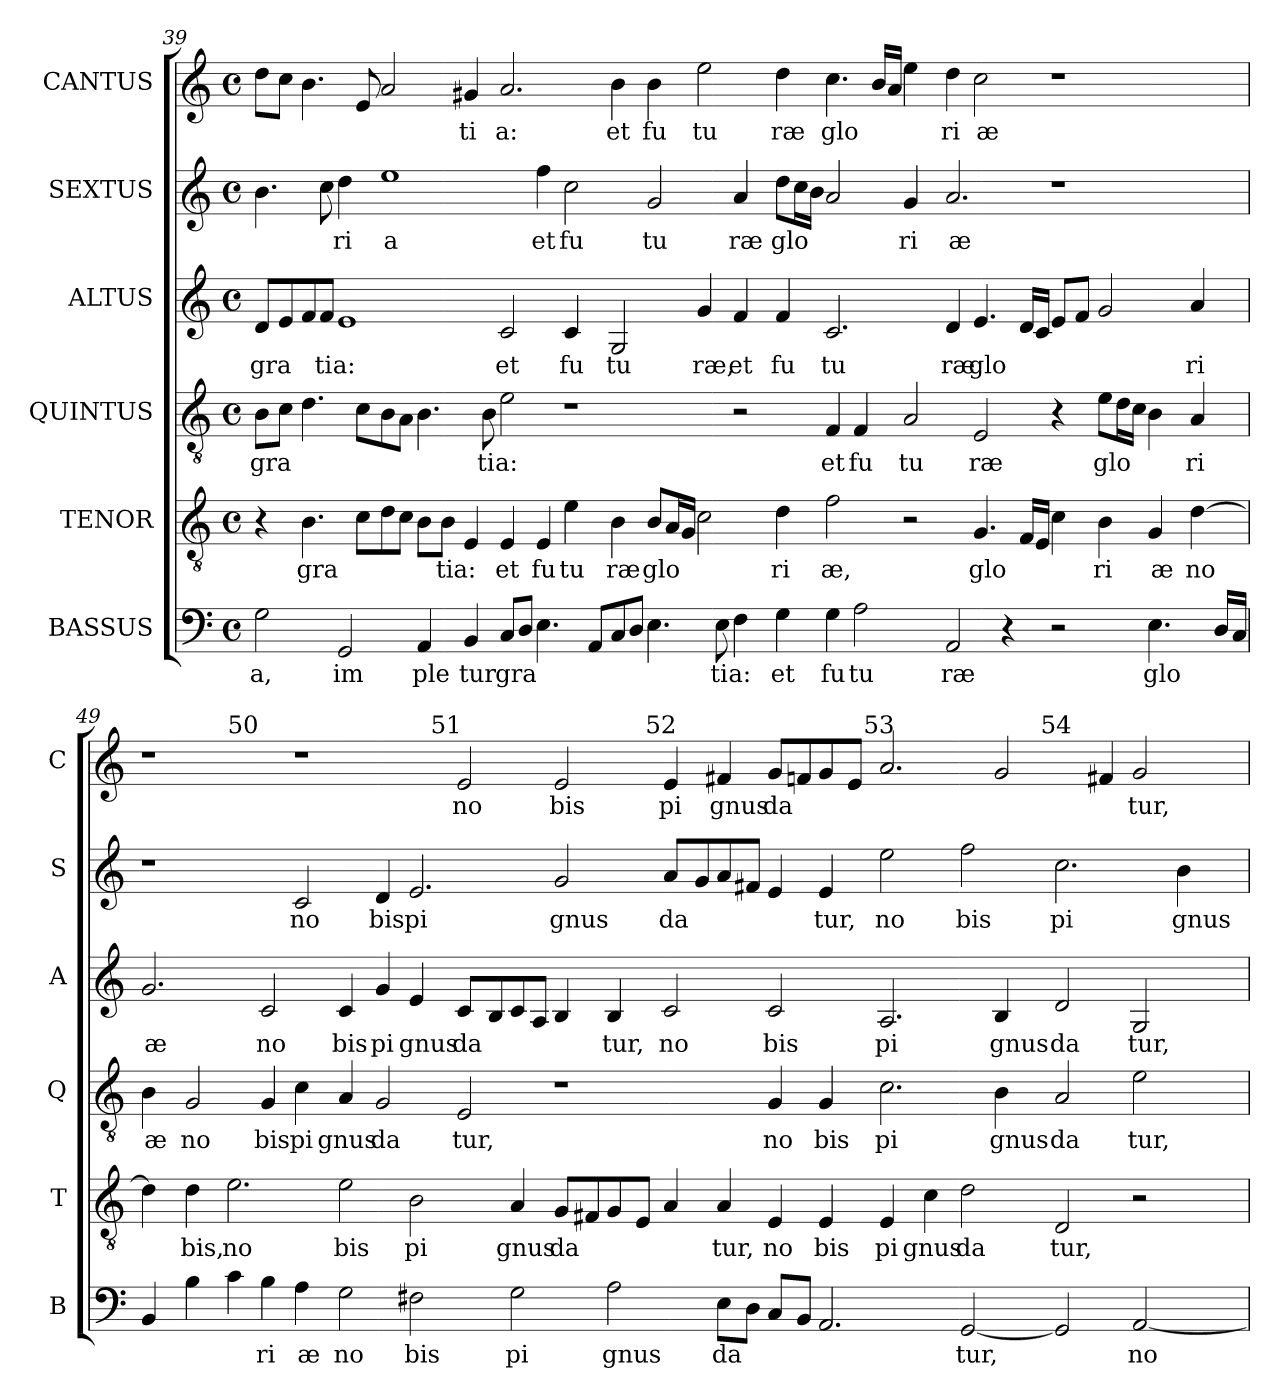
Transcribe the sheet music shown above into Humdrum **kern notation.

**kern	**text	**kern	**text	**kern	**text	**kern	**text	**kern	**text	**kern	**text
*part6	*part6	*part5	*part5	*part4	*part4	*part3	*part3	*part2	*part2	*part1	*part1
*staff6	*staff6	*staff5	*staff5	*staff4	*staff4	*staff3	*staff3	*staff2	*staff2	*staff1	*staff1
*I"BASSUS	*	*I"TENOR	*	*I"QUINTUS	*	*I"ALTUS	*	*I"SEXTUS	*	*I"CANTUS	*
*I'B	*	*I'T	*	*I'Q	*	*I'A	*	*I'S	*	*I'C	*
!!LO:PB:g=z
*clefF4	*	*clefGv2	*	*clefGv2	*	*clefG2	*	*clefG2	*	*clefG2	*
*M4/4	*	*M4/4	*	*M4/4	*	*M4/4	*	*M4/4	*	*M4/4	*
*met(c)	*	*met(c)	*	*met(c)	*	*met(c)	*	*met(c)	*	*met(c)	*
=39	=39	=39	=39	=39	=39	=39	=39	=39	=39	=39	=39
!	!LO:LY:b:cj	!	!	!	!LO:LY:b	!	!LO:LY:b	!	!	!	!
*	*	*	*	*	*	*	*	*^	*	*^	*
2G\	-a,	4r	.	8B\L	gra	8d/L	gra	4.b\	8ryy	.	8dd\L	32.ryy	.
.	.	.	.	.	.	.	.	.	.	.	.	1ryy	.
.	.	.	.	8c\J	.	8e/	.	.	32ryy	.	8cc\J	.	.
.	.	.	.	.	.	.	.	.	1ryy	.	.	.	.
!	!	!	!LO:LY:b	!	!	!	!	!	!	!	!	!	!
.	.	4.B\	gra	4.d\	.	8f/	.	.	.	.	4.b\	.	.
!	!	!	!	!	!	!	!LO:LY:b:cj	!	!	!	!	!	!
.	.	.	.	.	.	8f/J	ti	8cc\	.	.	.	.	.
!	!LO:LY:b:cj	!	!	!	!	!	!LO:LY:b:cj	!	!	!LO:LY:b:cj	!	!	!
2GG/	im	.	.	.	.	1e	a:	4dd\	.	ri	.	.	.
.	.	8c\L	.	8c\L	.	.	.	.	.	.	8e/	.	.
!	!	!	!	!	!	!	!	!	!	!LO:LY:b:cj	!	!	!
.	.	8d\	.	8B\	.	.	.	1ee	.	a	2a/	.	.
.	.	8c\J	.	8A\J	.	.	.	.	.	.	.	.	.
!	!LO:LY:b:cj	!	!	!	!	!	!	!	!	!	!	!	!
4AA/	ple	8B\L	.	4.B\	.	.	.	.	.	.	.	.	.
.	.	.	.	.	.	.	.	.	.	.	.	1ryy	.
!	!	!	!LO:LY:b	!	!	!	!	!	!	!	!	!	!
.	.	8B\J	tia:	.	.	.	.	.	.	.	.	.	.
.	.	.	.	.	.	.	.	.	1ryy	.	.	.	.
!	!LO:LY:b:cj	!	!	!	!	!	!	!	!	!	!	!	!LO:LY:b:cj
4BB/	tur	4E/	.	.	.	.	.	.	.	.	4g#X/	.	ti
!	!	!	!	!	!LO:LY:b:cj	!	!	!	!	!	!	!	!
.	.	.	.	8B\	ti	.	.	.	.	.	.	.	.
!	!LO:LY:b	!	!LO:LY:b:cj	!	!LO:LY:b:cj	!	!LO:LY:b:cj	!	!	!	!	!	!LO:LY:b:cj
8C/L	gra	4E/	et	2e\	a:	2c/	et	.	.	.	2.a/	.	a:
8D/J	.	.	.	.	.	.	.	.	.	.	.	.	.
!	!	!	!LO:LY:b:cj	!	!	!	!	!	!	!LO:LY:b:cj	!	!	!
4.E\	.	4E/	fu	.	.	.	.	4ff\	.	et	.	.	.
!	!	!	!LO:LY:b:cj	!	!	!	!LO:LY:b:cj	!	!	!LO:LY:b:cj	!	!	!
.	.	4e\	tu	1r	.	4c/	fu	2cc\	.	fu	.	.	.
.	.	.	.	.	.	.	.	.	.	.	.	1ryy	.
8AA/L	.	.	.	.	.	.	.	.	.	.	.	.	.
.	.	.	.	.	.	.	.	.	1ryy	.	.	.	.
!	!	!	!LO:LY:b:cj	!	!	!	!LO:LY:b:cj	!	!	!	!	!	!LO:LY:b:cj
8C/	.	4B\	ræ	.	.	2G/	tu	.	.	.	4b\	.	et
8D/J	.	.	.	.	.	.	.	.	.	.	.	.	.
!	!	!	!LO:LY:b	!	!	!	!	!	!	!LO:LY:b:cj	!	!	!LO:LY:b:cj
4.E\	.	8B/L	glo	.	.	.	.	2g/	.	tu	4b\	.	fu
.	.	16A/	.	.	.	.	.	.	.	.	.	.	.
.	.	16G/J	.	.	.	.	.	.	.	.	.	.	.
!	!	!	!	!	!	!	!LO:LY:b:cj	!	!	!	!	!	!LO:LY:b:cj
.	.	2c\	.	.	.	4g/	ræ,	.	.	.	2ee\	.	tu
!	!LO:LY:b:cj	!	!	!	!	!	!	!	!	!	!	!	!
8E\	ti	.	.	.	.	.	.	.	.	.	.	.	.
!	!LO:LY:b:cj	!	!	!	!	!	!LO:LY:b:cj	!	!	!LO:LY:b:cj	!	!	!
4F\	a:	.	.	2r	.	4f/	et	4a/	.	ræ	.	.	.
.	.	.	.	.	.	.	.	.	.	.	.	1ryy	.
.	.	.	.	.	.	.	.	.	1ryy	.	.	.	.
!	!LO:LY:b:cj	!	!LO:LY:b:cj	!	!	!	!LO:LY:b:cj	!	!	!LO:LY:b	!	!	!LO:LY:b:cj
4G\	et	4d\	ri	.	.	4f/	fu	8dd\L	.	glo	4dd\	.	ræ
.	.	.	.	.	.	.	.	16cc\	.	.	.	.	.
.	.	.	.	.	.	.	.	16b\J	.	.	.	.	.
!	!LO:LY:b:cj	!	!LO:LY:b:cj	!	!LO:LY:b:cj	!	!LO:LY:b:cj	!	!	!	!	!	!LO:LY:b
4G\	fu	2f\	æ,	4F/	et	2.c/	tu	2a/	.	.	4.cc\	.	glo
!	!LO:LY:b:cj	!	!	!	!LO:LY:b:cj	!	!	!	!	!	!	!	!
2A\	tu	.	.	4F/	fu	.	.	.	.	.	.	.	.
.	.	.	.	.	.	.	.	.	.	.	16b/L	.	.
.	.	.	.	.	.	.	.	.	.	.	16a/J	.	.
!	!	!	!	!	!LO:LY:b:cj	!	!	!	!	!LO:LY:b:cj	!	!	!
.	.	2r	.	2A/	tu	.	.	4g/	.	ri	4ee\	.	.
.	.	.	.	.	.	.	.	.	.	.	.	1ryy	.
.	.	.	.	.	.	.	.	.	1ryy	.	.	.	.
!	!LO:LY:b:cj	!	!	!	!	!	!LO:LY:b:cj	!	!	!LO:LY:b:cj	!	!	!LO:LY:b:cj
2AA/	ræ	.	.	.	.	4d/	ræ	2.a/	.	æ	4dd\	.	ri
!	!	!	!LO:LY:b	!	!LO:LY:b:cj	!	!LO:LY:b	!	!	!	!	!	!LO:LY:b:cj
.	.	4.G/	glo	2E/	ræ	4.e/	glo	.	.	.	2cc\	.	æ
4r	.	.	.	.	.	.	.	.	.	.	.	.	.
.	.	16F/L	.	.	.	16d/L	.	.	.	.	.	.	.
.	.	16E/J	.	.	.	16c/J	.	.	.	.	.	.	.
2r	.	4c\	.	4r	.	8e/L	.	1r	.	.	1r	.	.
.	.	.	.	.	.	.	.	.	.	.	.	2ryy	.
.	.	.	.	.	.	8f/J	.	.	.	.	.	.	.
.	.	.	.	.	.	.	.	.	2ryy	.	.	.	.
!	!	!	!LO:LY:b:cj	!	!LO:LY:b	!	!	!	!	!	!	!	!
.	.	4B\	ri	8e\L	glo	2g/	.	.	.	.	.	.	.
.	.	.	.	16d\	.	.	.	.	.	.	.	.	.
.	.	.	.	16c\J	.	.	.	.	.	.	.	.	.
!	!LO:LY:b	!	!LO:LY:b:cj	!	!	!	!	!	!	!	!	!	!
4.E\	glo	4G/	æ	4B\	.	.	.	.	.	.	.	.	.
.	.	.	.	.	.	.	.	.	.	.	.	4ryy	.
.	.	.	.	.	.	.	.	.	4ryy	.	.	.	.
!	!	!	!LO:LY:b:cj	!	!LO:LY:b:cj	!	!LO:LY:b:cj	!	!	!	!	!	!
.	.	[>4d\	no	4A/	ri	4a/	ri	.	.	.	.	.	.
.	.	.	.	.	.	.	.	.	.	.	.	8ryy	.
16D/L	.	.	.	.	.	.	.	.	.	.	.	.	.
.	.	.	.	.	.	.	.	.	16.ryy	.	.	.	.
.	.	.	.	.	.	.	.	.	.	.	.	16ryy	.
16C/J	.	.	.	.	.	.	.	.	.	.	.	.	.
.	.	.	.	.	.	.	.	.	.	.	.	64ryy	.
!!LO:LB:g=z
=49	=49	=49	=49	=49	=49	=49	=49	=49	=49	=49	=49	=49	=49
!	!	!	!	!	!LO:LY:b:cj	!	!LO:LY:b:cj	!	!	!	!	!	!
*^	*	*^	*	*	*	*	*	*	*	*	*^	*^	*
*	*	*	*	*	*	*	*	*	*	*	*	*	*	*	*^	*^	*
*	*	*	*	*	*	*	*	*	*	*v	*v	*	*	*	*	*	*	*	*
4BB/	32ryy	.	4d\]	64ryy	.	4B\	æ	2.g/	æ	1r	.	1r	2ryy	1ryy	1ryy	1ryy	1ryy	.
.	.	.	.	1ryy	.	.	.	.	.	.	.	.	.	.	.	.	.	.
.	1ryy	.	.	.	.	.	.	.	.	.	.	.	.	.	.	.	.	.
!	!	!	!	!	!LO:LY:b:cj	!	!LO:LY:b:cj	!	!	!	!	!	!	!	!	!	!	!
4B\	.	.	4d\	.	bis,	2G/	no	.	.	.	.	.	.	.	.	.	.	.
!	!	!	!	!	!	!	!	!	!	!	!	!	!LO:TX:a:t=50	!	!	!	!	!
!	!	!	!	!	!LO:LY:b:cj	!	!	!	!	!	!	!	!	!	!	!	!	!
4c\	.	.	2.e\	.	no	.	.	.	.	.	.	.	1ryy	.	.	.	.	.
!	!	!LO:LY:b:cj	!	!	!	!	!LO:LY:b:cj	!	!LO:LY:b:cj	!	!	!	!	!	!	!	!	!
4B\	.	ri	.	.	.	4G/	bis	2c/	no	.	.	.	.	.	.	.	.	.
!	!	!LO:LY:b:cj	!	!	!	!	!LO:LY:b:cj	!	!	!	!LO:LY:b:cj	!	!	!	!	!	!	!
4A\	.	æ	.	.	.	4c\	pi	.	.	2c/	no	1r	.	2ryy	1ryy	1ryy	1ryy	.
.	.	.	.	1ryy	.	.	.	.	.	.	.	.	.	.	.	.	.	.
.	1ryy	.	.	.	.	.	.	.	.	.	.	.	.	.	.	.	.	.
!	!	!LO:LY:b:cj	!	!	!LO:LY:b:cj	!	!LO:LY:b:cj	!	!LO:LY:b:cj	!	!	!	!	!	!	!	!	!
2G\	.	no	2e\	.	bis	4A/	gnus	4c/	bis	.	.	.	.	.	.	.	.	.
!	!	!	!	!	!	!	!LO:LY:b:cj	!	!LO:LY:b:cj	!	!LO:LY:b:cj	!	!	!	!	!	!	!
.	.	.	.	.	.	2G/	da	4g/	pi	4d/	bis	.	1ryy	4ryy	.	.	.	.
!	!	!LO:LY:b:cj	!	!	!LO:LY:b:cj	!	!	!	!LO:LY:b:cj	!	!LO:LY:b:cj	!	!	!	!	!	!	!
2F#X\	.	bis	2B\	.	pi	.	.	4e/	gnus	2.e/	pi	.	.	16ryy	.	.	.	.
.	.	.	.	.	.	.	.	.	.	.	.	.	.	64ryy	.	.	.	.
!	!	!	!	!	!	!	!	!	!	!	!	!	!	!LO:TX:a:t=51	!	!	!	!
.	.	.	.	.	.	.	.	.	.	.	.	.	.	1ryy	.	.	.	.
!	!	!	!	!	!	!	!LO:LY:b:cj	!	!LO:LY:b	!	!	!	!	!	!	!	!	!LO:LY:b:cj
.	.	.	.	.	.	2E/	tur,	8c/L	da	.	.	2e/	.	.	2ryy	1ryy	1ryy	no
.	.	.	.	1ryy	.	.	.	.	.	.	.	.	.	.	.	.	.	.
.	1ryy	.	.	.	.	.	.	.	.	.	.	.	.	.	.	.	.	.
.	.	.	.	.	.	.	.	8B/	.	.	.	.	.	.	.	.	.	.
!	!	!LO:LY:b:cj	!	!	!LO:LY:b:cj	!	!	!	!	!	!	!	!	!	!	!	!	!
2G\	.	pi	4A/	.	gnus	.	.	8c/	.	.	.	.	.	.	.	.	.	.
.	.	.	.	.	.	.	.	8A/J	.	.	.	.	.	.	.	.	.	.
!	!	!	!	!	!LO:LY:b	!	!	!	!	!	!LO:LY:b:cj	!	!	!	!	!	!	!LO:LY:b:cj
.	.	.	8G/L	.	da	1r	.	4B/	.	2g/	gnus	2e/	2%7ryy	.	4ryy	.	.	bis
.	.	.	8F#X/	.	.	.	.	.	.	.	.	.	.	.	.	.	.	.
!	!	!LO:LY:b:cj	!	!	!	!	!	!	!LO:LY:b:cj	!	!	!	!	!	!	!	!	!
2A\	.	gnus	8G/	.	.	.	.	4B/	tur,	.	.	.	.	.	8ryy	.	.	.
.	.	.	.	.	.	.	.	.	.	.	.	.	.	1ryy	.	.	.	.
.	.	.	8E/J	.	.	.	.	.	.	.	.	.	.	.	32ryy	.	.	.
!	!	!	!	!	!	!	!	!	!	!	!	!	!	!	!LO:TX:a:t=52	!	!	!
.	.	.	.	.	.	.	.	.	.	.	.	.	.	.	1ryy	.	.	.
!	!	!	!	!	!	!	!	!	!LO:LY:b:cj	!	!LO:LY:b	!	!	!	!	!	!	!LO:LY:b:cj
.	.	.	4A/	.	.	.	.	2c/	no	8a/L	da	4e/	.	.	.	2ryy	1ryy	pi
.	.	.	.	1ryy	.	.	.	.	.	.	.	.	.	.	.	.	.	.
.	1ryy	.	.	.	.	.	.	.	.	.	.	.	.	.	.	.	.	.
.	.	.	.	.	.	.	.	.	.	8g/	.	.	.	.	.	.	.	.
!	!	!LO:LY:b	!	!	!LO:LY:b:cj	!	!	!	!	!	!	!	!	!	!	!	!	!LO:LY:b:cj
8E\L	.	da	4A/	.	tur,	.	.	.	.	8a/	.	4f#X/	.	.	.	.	.	gnus
8D\J	.	.	.	.	.	.	.	.	.	8f#X/J	.	.	.	.	.	.	.	.
!	!	!	!	!	!LO:LY:b:cj	!	!LO:LY:b:cj	!	!LO:LY:b:cj	!	!	!	!	!	!	!	!	!LO:LY:b
8C/L	.	.	4E/	.	no	4G/	no	2c/	bis	4e/	.	8g/L	.	.	.	4ryy	.	da
8BB/J	.	.	.	.	.	.	.	.	.	.	.	8fn/	.	.	.	.	.	.
!	!	!	!	!	!LO:LY:b:cj	!	!LO:LY:b:cj	!	!	!	!LO:LY:b:cj	!	!	!	!	!	!	!
2.AA/	.	.	4E/	.	bis	4G/	bis	.	.	4e/	tur,	8g/	.	.	.	8ryy	.	.
.	.	.	.	.	.	.	.	.	.	.	.	.	.	1ryy	.	.	.	.
.	.	.	.	.	.	.	.	.	.	.	.	8e/J	.	.	.	32.ryy	.	.
.	.	.	.	.	.	.	.	.	.	.	.	.	.	.	1ryy	.	.	.
!	!	!	!	!	!	!	!	!	!	!	!	!	!	!	!	!LO:TX:a:t=53	!	!
.	.	.	.	.	.	.	.	.	.	.	.	.	.	.	.	1ryy	.	.
!	!	!	!	!	!LO:LY:b:cj	!	!LO:LY:b:cj	!	!LO:LY:b:cj	!	!LO:LY:b:cj	!	!	!	!	!	!	!
.	.	.	4E/	.	pi	2.c\	pi	2.A/	pi	2ee\	no	2.a/	.	.	.	.	2...ryy	.
.	.	.	.	1ryy	.	.	.	.	.	.	.	.	.	.	.	.	.	.
.	1ryy	.	.	.	.	.	.	.	.	.	.	.	.	.	.	.	.	.
!	!	!	!	!	!LO:LY:b:cj	!	!	!	!	!	!	!	!	!	!	!	!	!
.	.	.	4c\	.	gnus	.	.	.	.	.	.	.	.	.	.	.	.	.
!	!	!LO:LY:b	!	!	!LO:LY:b:cj	!	!	!	!	!	!LO:LY:b:cj	!	!	!	!	!	!	!
[<2GG/	.	tur,	2d\	.	da	.	.	.	.	2ff\	bis	.	.	.	.	.	.	.
!	!	!	!	!	!	!	!LO:LY:b:cj	!	!LO:LY:b:cj	!	!	!	!	!	!	!	!	!
.	.	.	.	.	.	4B\	gnus	4B/	gnus	.	.	2g/	.	.	.	.	.	.
.	.	.	.	.	.	.	.	.	.	.	.	.	.	1ryy	.	.	.	.
.	.	.	.	.	.	.	.	.	.	.	.	.	.	.	1ryy	.	.	.
.	.	.	.	.	.	.	.	.	.	.	.	.	.	.	.	1ryy	.	.
!	!	!	!	!	!	!	!	!	!	!	!	!	!	!	!	!	!LO:TX:a:t=54	!
.	.	.	.	.	.	.	.	.	.	.	.	.	.	.	.	.	1ryy	.
!	!	!	!	!	!LO:LY:b:cj	!	!LO:LY:b:cj	!	!LO:LY:b:cj	!	!LO:LY:b:cj	!	!	!	!	!	!	!
2GG/]	.	.	2D/	.	tur,	2A/	da	2d/	da	2.cc\	pi	.	.	.	.	.	.	.
.	.	.	.	2ryy	.	.	.	.	.	.	.	.	.	.	.	.	.	.
.	2ryy	.	.	.	.	.	.	.	.	.	.	.	.	.	.	.	.	.
.	.	.	.	.	.	.	.	.	.	.	.	4f#X/	.	.	.	.	.	.
!	!	!LO:LY:b:cj	!	!	!	!	!LO:LY:b:cj	!	!LO:LY:b:cj	!	!	!	!	!	!	!	!	!LO:LY:b:cj
[>2AA/	.	no	2r	.	.	2e\	tur,	2G/	tur,	.	.	2g/	.	.	.	.	.	tur,
.	.	.	.	4ryy	.	.	.	.	.	.	.	.	.	.	.	.	.	.
.	4...ryy	.	.	.	.	.	.	.	.	.	.	.	.	.	.	.	.	.
!	!	!	!	!	!	!	!	!	!	!	!LO:LY:b:cj	!	!	!	!	!	!	!
.	.	.	.	.	.	.	.	.	.	4b\	gnus	.	.	.	.	.	.	.
.	.	.	.	8...ryy	.	.	.	.	.	.	.	.	.	.	.	.	.	.
.	.	.	.	.	.	.	.	.	.	.	.	.	.	8ryy	.	.	.	.
.	.	.	.	.	.	.	.	.	.	.	.	.	.	.	16.ryy	.	.	.
.	.	.	.	.	.	.	.	.	.	.	.	.	.	.	.	16ryy	.	.
.	.	.	.	.	.	.	.	.	.	.	.	.	.	.	.	.	16ryy	.
.	.	.	.	.	.	.	.	.	.	.	.	.	.	32.ryy	.	.	.	.
.	.	.	.	.	.	.	.	.	.	.	.	.	.	.	.	64ryy	.	.
*v	*v	*	*	*	*	*	*	*	*	*	*	*v	*v	*v	*v	*v	*v	*
*	*	*v	*v	*	*	*	*	*	*	*	*	*
=	=	=	=	=	=	=	=	=	=	=	=
*-	*-	*-	*-	*-	*-	*-	*-	*-	*-	*-	*-
